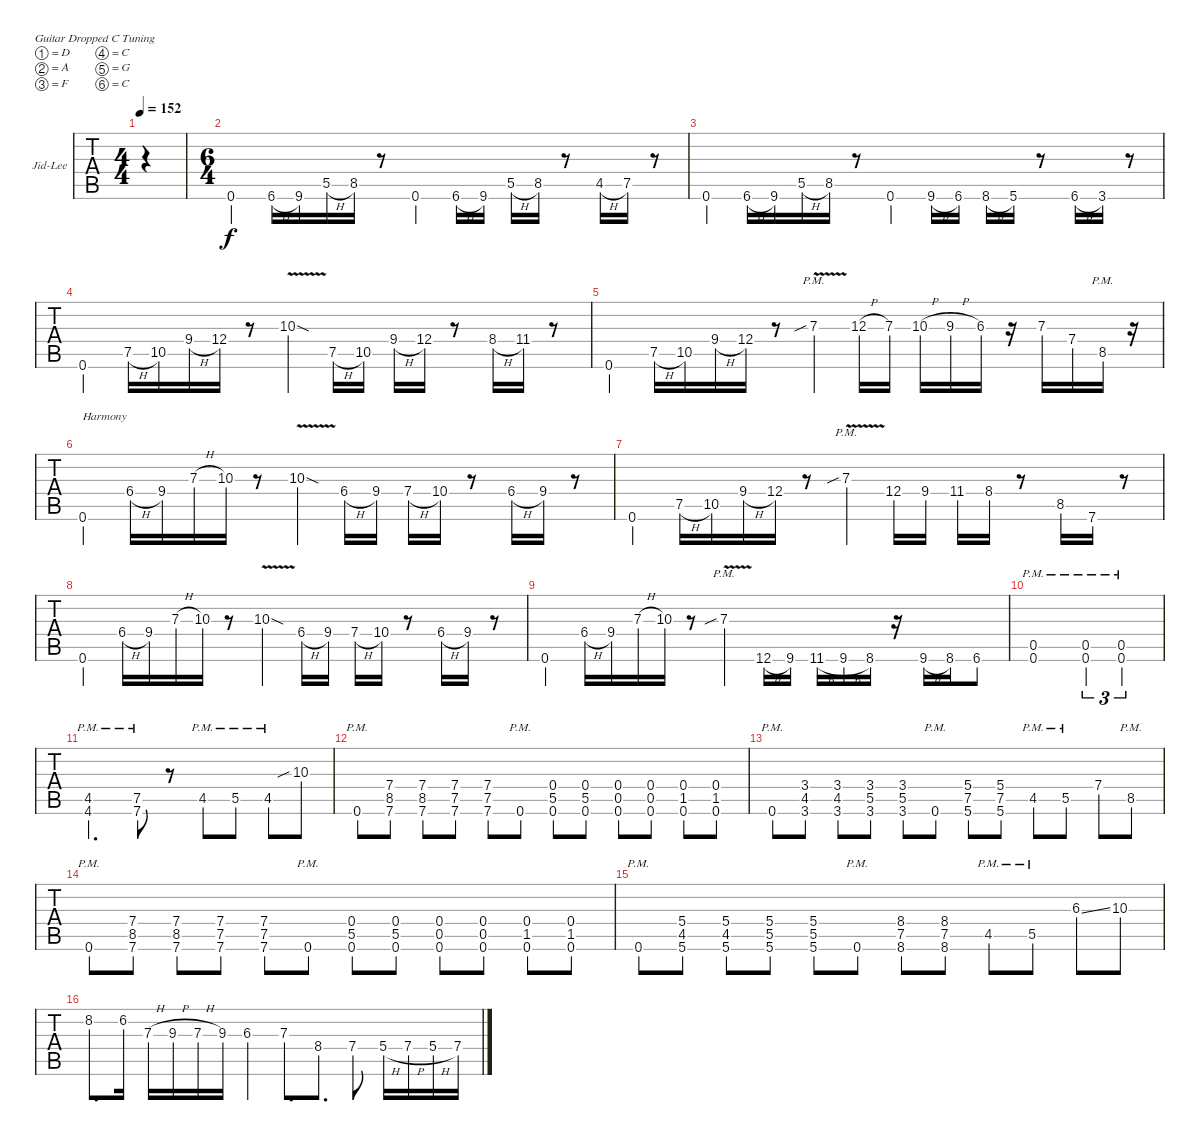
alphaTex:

\defaultSystemsLayout 4
\bracketExtendMode groupsimilarinstruments
\firstSystemTrackNameOrientation horizontal
\otherSystemsTrackNameOrientation horizontal
\track ("Jid-Lee" "Jid-Lee") {instrument overdrivenguitar}
\staff {tabs}
\tuning (D4 A3 F3 C3 G2 C2)
\ts (4 4)
\tempo 152
\clef g2
\ks c
|
\ts (6 4)
0.6.4 6.6{h}.16 9.6.16 5.5{h}.16 8.5.16 r.8 0.6.4 6.6{h}.16 9.6.16 5.5{h}.16 8.5.16 r.8 4.5{h}.16 7.5.16 r.8 |
0.6.4 6.6{h}.16 9.6.16 5.5{h}.16 8.5.16 r.8 0.6.4 9.6{h}.16 6.6.16 8.6{h}.16 5.6.16 r.8 6.6{h}.16 3.6.16 r.8 |
0.6.4 7.5{h}.16 10.5.16 9.4{h}.16 12.4.16 r.8 10.3{v sod}.4 7.5{h}.16 10.5.16 9.4{h}.16 12.4.16 r.8 8.4{h}.16 11.4.16 r.8 |
0.6.4 7.5{h}.16 10.5.16 9.4{h}.16 12.4.16 r.8 7.3{v sib pm}.4 12.3{h}.16 7.3.16 10.3{h}.16 9.3{h}.16 6.3.16 r.16 7.3.16 7.4.16 8.5{pm}.16 r.16 |
0.6.4{txt "Harmony"} 6.4{h}.16 9.4.16 7.3{h}.16 10.3.16 r.8 10.3{v sod}.4 6.4{h}.16 9.4.16 7.4{h}.16 10.4.16 r.8 6.4{h}.16 9.4.16 r.8 |
0.6.4 7.5{h}.16 10.5.16 9.4{h}.16 12.4.16 r.8 7.3{v sib pm}.4 12.4.16 9.4.16 11.4.16 8.4.16 r.8 8.5.16 7.6.16 r.8 |
0.6.4 6.4{h}.16 9.4.16 7.3{h}.16 10.3.16 r.8 10.3{v sod}.4 6.4{h}.16 9.4.16 7.4{h}.16 10.4.16 r.8 6.4{h}.16 9.4.16 r.8 |
0.6.4 6.4{h}.16 9.4.16 7.3{h}.16 10.3.16 r.8 7.3{v sib pm}.4 12.6{h}.16 9.6.16 11.6{h}.16 9.6{h}.16 8.6.16 r.16 9.6{h}.16 8.6.16 6.6.8 |
(0.6 0.5{pm}).1 (0.6{pm} 0.5{pm}).4{tu (3 2)} (0.6{pm} 0.5{pm}).2{tu (3 2)} |
(4.6 4.5{pm}).2{d} (7.6{pm} 7.5{pm}).8 r.8 4.5{pm}.8 5.5{pm}.8 4.5{pm}.8 10.3{sib}.8 |
0.6{pm}.8 (8.5 7.6 7.4).8 (8.5 7.6 7.4).8 (7.5 7.6 7.4).8 (7.5 7.6 7.4).8 0.6{pm}.8 (5.5 0.6 0.4).8 (5.5 0.6 0.4).8 (0.5 0.6 0.4).8 (0.5 0.6 0.4).8 (1.5 0.6 0.4).8 (1.5 0.6 0.4).8 |
0.6{pm}.8 (4.5 3.6 3.4).8 (4.5 3.6 3.4).8 (5.5 3.6 3.4).8 (5.5 3.6 3.4).8 0.6{pm}.8 (7.5 5.6 5.4).8 (7.5 5.6 5.4).8 4.5{pm}.8 5.5{pm}.8 7.4.8 8.5{pm}.8 |
0.6{pm}.8 (8.5 7.6 7.4).8 (8.5 7.6 7.4).8 (7.5 7.6 7.4).8 (7.5 7.6 7.4).8 0.6{pm}.8 (5.5 0.6 0.4).8 (5.5 0.6 0.4).8 (0.5 0.6 0.4).8 (0.5 0.6 0.4).8 (1.5 0.6 0.4).8 (1.5 0.6 0.4).8 |
0.6{pm}.8 (5.6 5.4 4.5).8 (5.6 5.4 4.5).8 (5.6 5.4 5.5).8 (5.6 5.4 5.5).8 0.6{pm}.8 (8.6 8.4 7.5).8 (8.6 8.4 7.5).8 4.5{pm}.8 5.5{pm}.8 6.3{ss}.8 10.3.8 |
8.2.8{d} 6.2.16 7.3{h}.16 9.3{h}.16 7.3{h}.16 9.3.16 6.3.4 7.3.8{d} 8.4.8{d} 7.4.8 5.4{h}.16 7.4{h}.16 5.4{h}.16 7.4{h}.16
